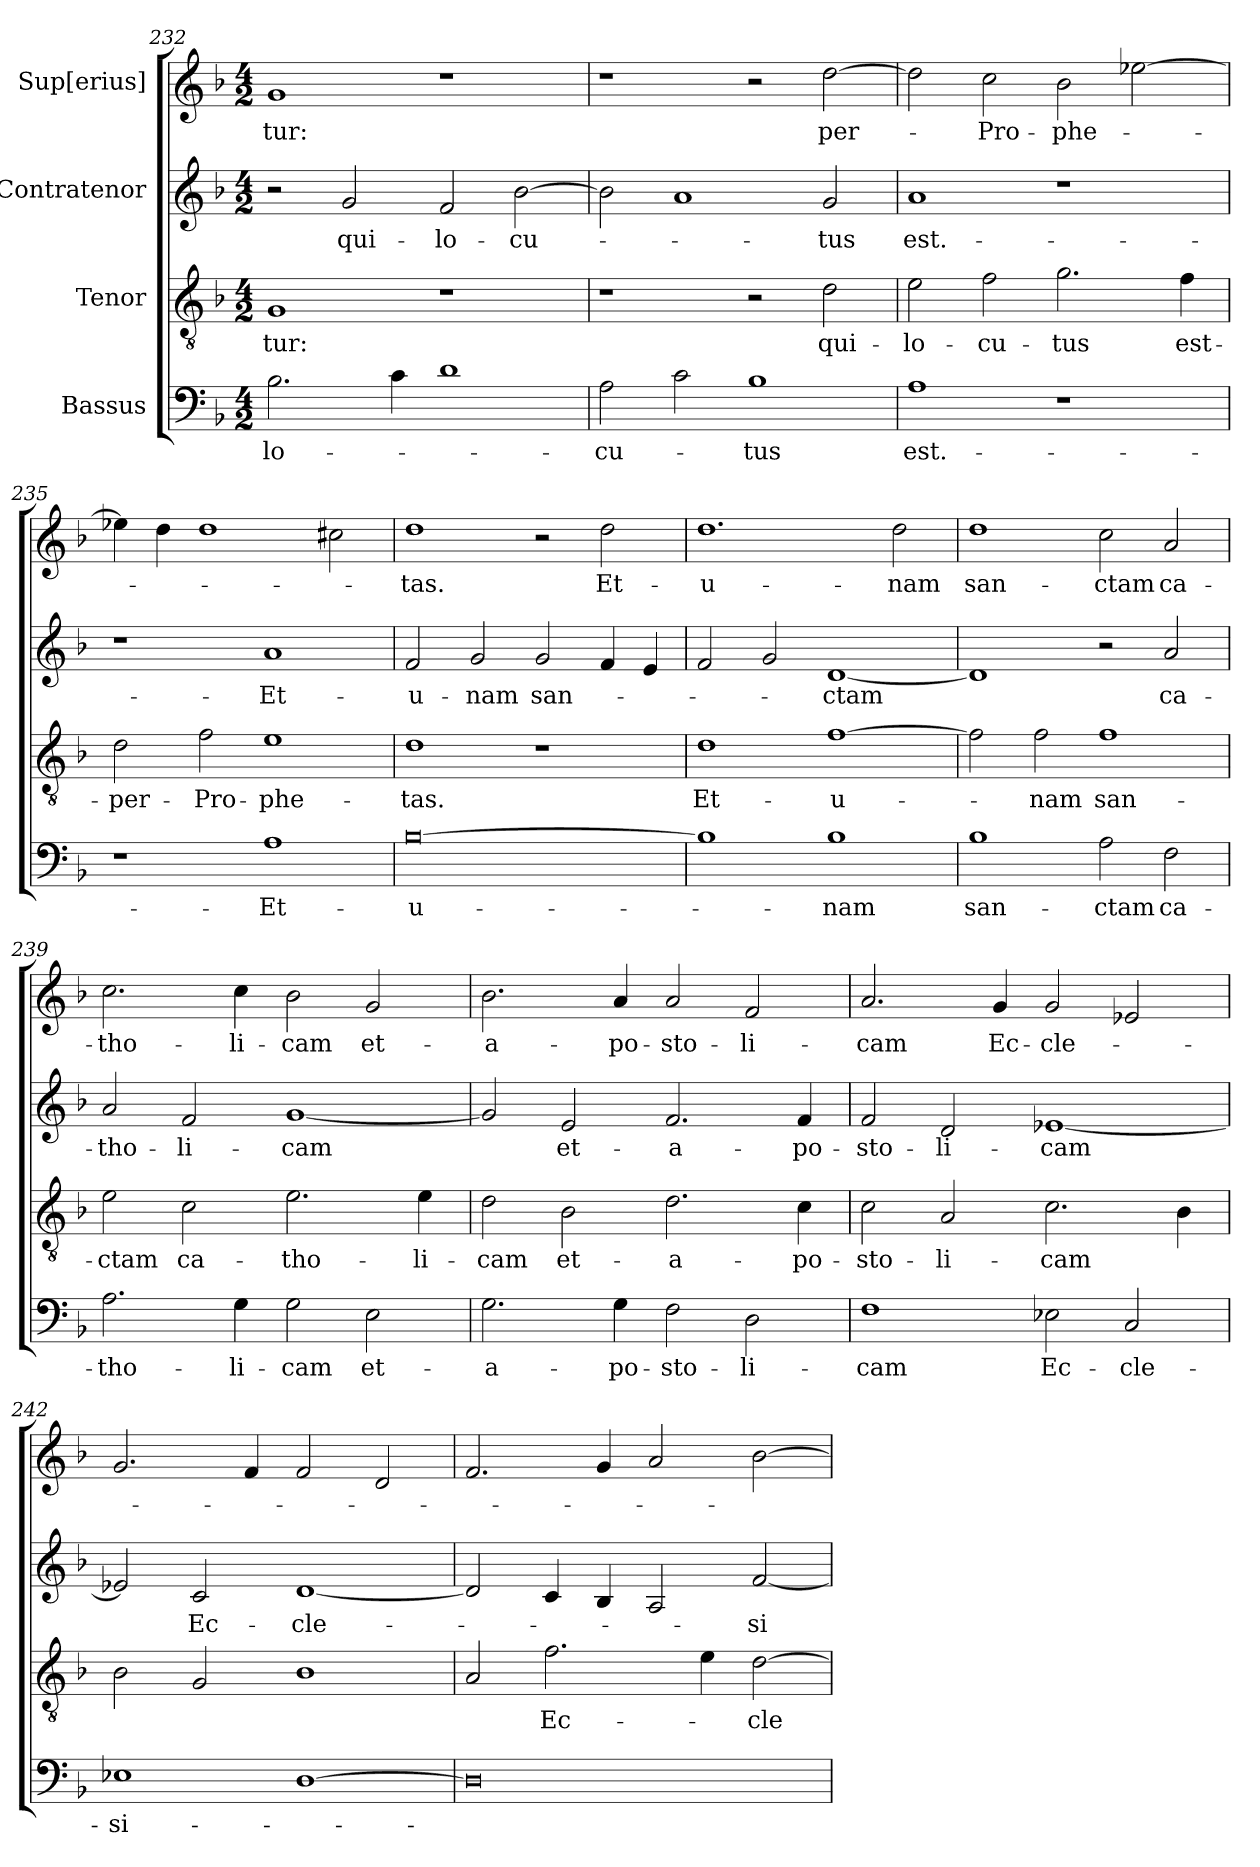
**kern	**text	**kern	**text	**kern	**text	**kern	**text
*part4	*part4	*part3	*part3	*part2	*part2	*part1	*part1
*staff4	*staff4	*staff3	*staff3	*staff2	*staff2	*staff1	*staff1
*I"Bassus	*	*I"Tenor	*	*I"Contratenor	*	*I"Sup[erius]	*
*clefF4	*	*clefGv2	*	*clefG2	*	*clefG2	*
*k[b-]	*	*k[b-]	*	*k[b-]	*	*k[b-]	*
*M4/2	*	*M4/2	*	*M4/2	*	*M4/2	*
=232	=232	=232	=232	=232	=232	=232	=232
2.B-\	lo-	1G/	-tur:	2r	.	1g/	-tur:
.	.	.	.	2g/	qui-	.	.
4c\	.	.	.	.	.	.	.
1d\	.	1r	.	2f/	lo-	1r	.
.	.	.	.	[2b-\	-cu-	.	.
=233	=233	=233	=233	=233	=233	=233	=233
2A\	-cu-	1r	.	2b-\]	.	1r	.
2c\	.	.	.	1a/	.	.	.
1B-\	-tus	2r	.	.	.	2r	.
.	.	2d\	qui-	2g/	-tus	[2dd\	per-
=234	=234	=234	=234	=234	=234	=234	=234
1A\	est.-	2e\	lo-	1a/	est.-	2dd\]	.
.	.	2f\	-cu-	.	.	2cc\	Pro-
1r	.	2.g\	-tus	1r	.	2b-\	-phe-
.	.	.	.	.	.	[2ee-X\	.
.	.	4f\	est-	.	.	.	.
=235	=235	=235	=235	=235	=235	=235	=235
1r	.	2d\	per-	1r	.	4ee-X\]	.
.	.	.	.	.	.	4dd\	.
.	.	2f\	Pro-	.	.	1dd\	.
1A\	Et-	1e\	-phe-	1a/	Et-	.	.
.	.	.	.	.	.	2cc#X\	.
=236	=236	=236	=236	=236	=236	=236	=236
[0B-\	u-	1d\	-tas.	2f/	u-	1dd\	-tas.
.	.	.	.	2g/	-nam	.	.
.	.	1r	.	2g/	san-	2r	.
.	.	.	.	4f/	.	2dd\	Et-
.	.	.	.	4e/	.	.	.
=237	=237	=237	=237	=237	=237	=237	=237
1B-\]	.	1d\	Et-	2f/	.	1.dd\	u-
.	.	.	.	2g/	.	.	.
1B-\	-nam	[1f\	u-	[1d/	-ctam	.	.
.	.	.	.	.	.	2dd\	-nam
=238	=238	=238	=238	=238	=238	=238	=238
1B-\	san-	2f\]	.	1d/]	.	1dd\	san-
.	.	2f\	-nam	.	.	.	.
2A\	-ctam	1f\	san-	2r	.	2cc\	-ctam
2F\	ca-	.	.	2a/	ca-	2a/	ca-
=239	=239	=239	=239	=239	=239	=239	=239
2.A\	-tho-	2e\	-ctam	2a/	-tho-	2.cc\	-tho-
.	.	2c\	ca-	2f/	-li-	.	.
4G\	-li-	.	.	.	.	4cc\	-li-
2G\	-cam	2.e\	-tho-	[1g/	-cam	2b-\	-cam
2E\	et-	.	.	.	.	2g/	et-
.	.	4e\	-li-	.	.	.	.
=240	=240	=240	=240	=240	=240	=240	=240
2.G\	a-	2d\	-cam	2g/]	.	2.b-\	a-
.	.	2B-\	et-	2e/	et-	.	.
4G\	-po-	.	.	.	.	4a/	-po-
2F\	-sto-	2.d\	a-	2.f/	a-	2a/	-sto-
2D\	-li-	.	.	.	.	2f/	-li-
.	.	4c\	-po-	4f/	-po-	.	.
=241	=241	=241	=241	=241	=241	=241	=241
1F\	-cam	2c\	-sto-	2f/	-sto-	2.a/	-cam
.	.	2A/	-li-	2d/	-li-	.	.
.	.	.	.	.	.	4g/	Ec-
2E-X\	Ec-	2.c\	-cam	[1e-X/	-cam	2g/	-cle-
2C/	-cle-	.	.	.	.	2e-X/	.
.	.	4B-\	.	.	.	.	.
=242	=242	=242	=242	=242	=242	=242	=242
1E-X\	-si-	2B-\	.	2e-X/]	.	2.g/	.
.	.	2G/	.	2c/	Ec-	.	.
.	.	.	.	.	.	4f/	.
[1D\	.	1B-\	.	[1d/	-cle-	2f/	.
.	.	.	.	.	.	2d/	.
=243	=243	=243	=243	=243	=243	=243	=243
0D\]	.	2A/	.	2d/]	.	2.f/	.
.	.	2.f\	Ec-	4c/	.	.	.
.	.	.	.	4B-/	.	4g/	.
.	.	.	.	2A/	.	2a/	.
.	.	4e\	.	.	.	.	.
.	.	[2d\	-cle-	[2f/	-si-	[2b-\	.
=	=	=	=	=	=	=	=
*-	*-	*-	*-	*-	*-	*-	*-
